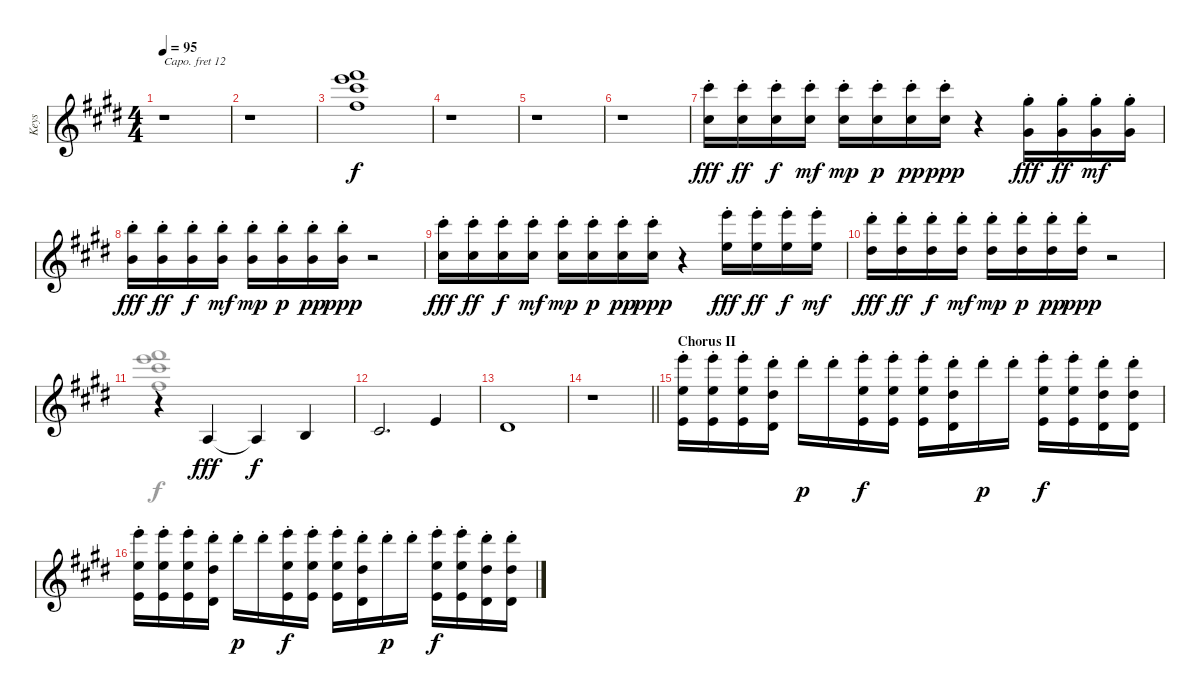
\track ("Keys" "Keys") {instrument lead1square}
\staff {score}
\capo 12
\tuning (Eb4 Bb3 Gb3 Db3 Ab2 Eb2) {hide}
\voice
\ts (4 4)
\tempo 95
\clef g2
\ks e
r.1{dy f} |
r.1{instrument electricpiano1} |
(15.1 18.2 19.3 17.4).1{bd 240} |
r.1 |
r.1 |
r.1 |
(15.2{st} 12.4{st}).16{dy fff} (15.2{st} 12.4{st}).16{dy ff} (15.2{st} 12.4{st}).16{dy f} (15.2{st} 12.4{st}).16{dy mf} (15.2{st} 12.4{st}).16{dy mp} (15.2{st} 12.4{st}).16{dy p} (15.2{st} 12.4{st}).16{dy pp} (15.2{st} 12.4{st}).16{dy ppp} r.4 (14.3{st} 12.5{st}).16{dy fff} (14.3{st} 12.5{st}).16{dy ff} (14.3{st} 12.5{st}).16{dy mf} (14.3{st} 12.5{st}).16 |
(13.2{st} 10.4{st}).16{dy fff} (13.2{st} 10.4{st}).16{dy ff} (13.2{st} 10.4{st}).16{dy f} (13.2{st} 10.4{st}).16{dy mf} (13.2{st} 10.4{st}).16{dy mp} (13.2{st} 10.4{st}).16{dy p} (13.2{st} 10.4{st}).16{dy pp} (13.2{st} 10.4{st}).16{dy ppp} r.2 |
(15.2{st} 12.4{st}).16{dy fff} (15.2{st} 12.4{st}).16{dy ff} (15.2{st} 12.4{st}).16{dy f} (15.2{st} 12.4{st}).16{dy mf} (15.2{st} 12.4{st}).16{dy mp} (15.2{st} 12.4{st}).16{dy p} (15.2{st} 12.4{st}).16{dy pp} (15.2{st} 12.4{st}).16{dy ppp} r.4 (18.2{st} 15.4{st}).16{dy fff} (18.2{st} 15.4{st}).16{dy ff} (18.2{st} 15.4{st}).16{dy f} (18.2{st} 15.4{st}).16{dy mf} |
(17.2{st} 14.4{st}).16{dy fff} (17.2{st} 14.4{st}).16{dy ff} (17.2{st} 14.4{st}).16{dy f} (17.2{st} 14.4{st}).16{dy mf} (17.2{st} 14.4{st}).16{dy mp} (17.2{st} 14.4{st}).16{dy p} (17.2{st} 14.4{st}).16{dy pp} (17.2{st} 14.4{st}).16{dy ppp} r.2 |
r.4 6.6.4{dy fff instrument pad8sweep} 6.6{t}.4{dy f} 8.6.4 |
10.6.2{d} 13.6.4 |
12.6.1 |
\barLineRight lightlight
r.1{instrument lead1square} |
\section ("" "Chorus II")
(13.1{st} 10.3{st} 13.6{st}).16 (13.1{st} 10.3{st} 13.6{st}).16 (13.1{st} 10.3{st} 13.6{st}).16 (12.1{st} 9.3{st} 12.6{st}).16 12.1{st}.16{dy p} 12.1{st}.16 (13.1{st} 10.3{st} 13.6{st}).16{dy f} (13.1{st} 10.3{st} 13.6{st}).16 (13.1{st} 10.3{st} 13.6{st}).16 (12.1{st} 9.3{st} 12.6{st}).16 12.1{st}.16{dy p} 12.1{st}.16 (13.1{st} 10.3{st} 13.6{st}).16{dy f} (13.1{st} 10.3{st} 13.6{st}).16 (12.1{st} 9.3{st} 12.6{st}).16 (12.1{st} 9.3{st} 12.6{st}).16 |
(13.1{st} 10.3{st} 13.6{st}).16 (13.1{st} 10.3{st} 13.6{st}).16 (13.1{st} 10.3{st} 13.6{st}).16 (12.1{st} 9.3{st} 12.6{st}).16 12.1{st}.16{dy p} 12.1{st}.16 (13.1{st} 10.3{st} 13.6{st}).16{dy f} (13.1{st} 10.3{st} 13.6{st}).16 (13.1{st} 10.3{st} 13.6{st}).16 (12.1{st} 9.3{st} 12.6{st}).16 12.1{st}.16{dy p} 12.1{st}.16 (13.1{st} 10.3{st} 13.6{st}).16{dy f} (13.1{st} 10.3{st} 13.6{st}).16 (12.1{st} 9.3{st} 12.6{st}).16 (12.1{st} 9.3{st} 12.6{st}).16
\voice
\clef g2
\ottava regular
\simile none
\ks e
|
|
|
|
|
|
|
|
|
|
(15.1 18.2 19.3 17.4).1{bd 240} |
|
|
\barLineRight lightlight
|
|
